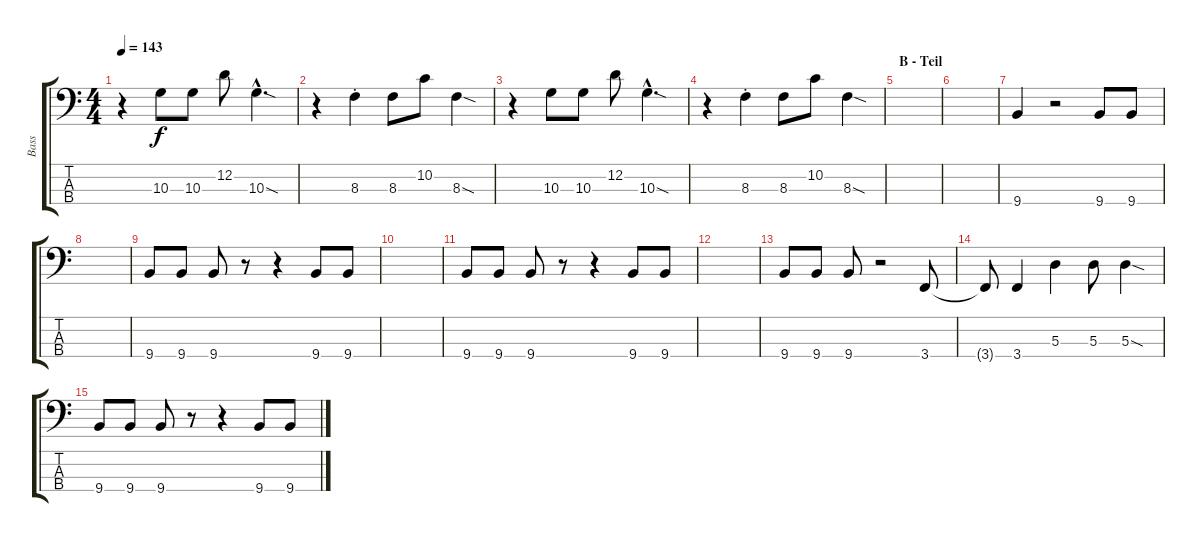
\track ("Bass" "Bass") {instrument electricbassfinger}
\staff {score tabs}
\tuning (G2 D2 A1 D1) {hide}
\ts (4 4)
\tempo 143
\clef f4
\ks c
r.4{dy f} 10.3.8 10.3.8 12.2.8 10.3{sod hac}.4{d} |
r.4 8.3{st}.4 8.3.8 10.2.8 8.3{sod}.4 |
r.4 10.3.8 10.3.8 12.2.8 10.3{sod hac}.4{d} |
r.4 8.3{st}.4 8.3.8 10.2.8 8.3{sod}.4 |
\section ("" "B - Teil")
|
|
9.4.4 r.2 9.4.8 9.4.8 |
|
9.4.8 9.4.8 9.4.8 r.8 r.4 9.4.8 9.4.8 |
|
9.4.8 9.4.8 9.4.8 r.8 r.4 9.4.8 9.4.8 |
|
9.4.8 9.4.8 9.4.8 r.2 3.4.8 |
3.4{t}.8 3.4.4 5.3.4 5.3.8 5.3{sod}.4 |
9.4.8 9.4.8 9.4.8 r.8 r.4 9.4.8 9.4.8
